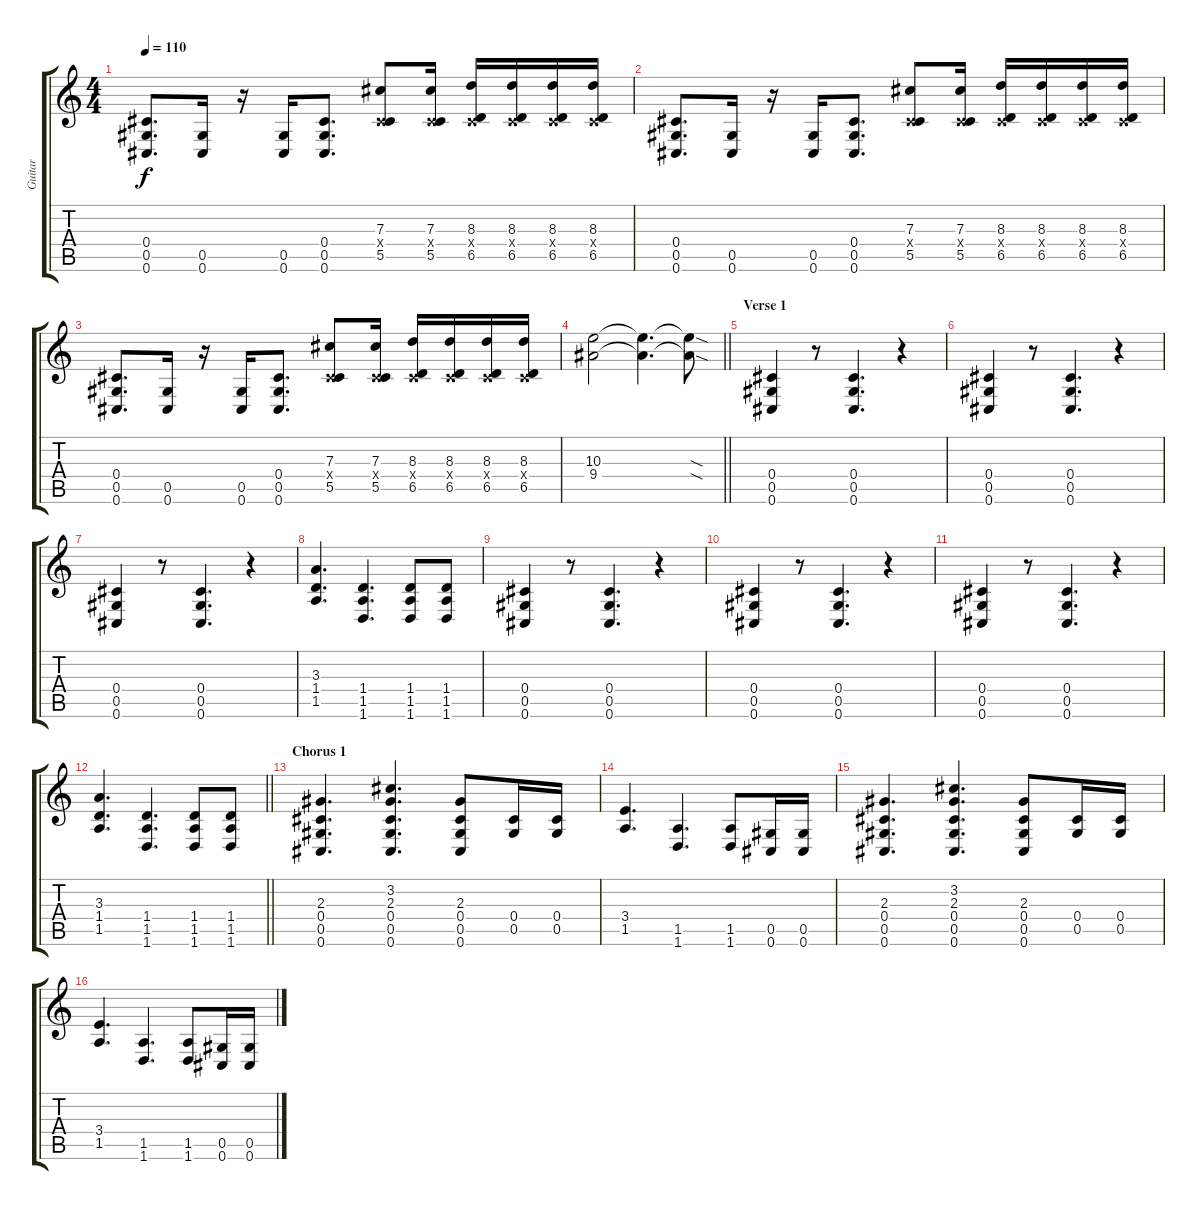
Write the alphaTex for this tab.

\track ("Guitar" "Guitar") {instrument distortionguitar}
\staff {score tabs}
\tuning (Eb4 Bb3 Gb3 Db3 Ab2 Db2) {hide}
\ts (4 4)
\tempo 110
\clef g2
\ks c
(0.4 0.5 0.6).8{d dy f} (0.5 0.6).16 r.16 (0.5 0.6).16 (0.4 0.5 0.6).8{d} (7.3 0.4{x} 5.5).8 (7.3 0.4{x} 5.5).16 (8.3 0.4{x} 6.5).16 (8.3 0.4{x} 6.5).16 (8.3 0.4{x} 6.5).16 (8.3 0.4{x} 6.5).16 |
(0.4 0.5 0.6).8{d} (0.5 0.6).16 r.16 (0.5 0.6).16 (0.4 0.5 0.6).8{d} (7.3 0.4{x} 5.5).8 (7.3 0.4{x} 5.5).16 (8.3 0.4{x} 6.5).16 (8.3 0.4{x} 6.5).16 (8.3 0.4{x} 6.5).16 (8.3 0.4{x} 6.5).16 |
(0.4 0.5 0.6).8{d} (0.5 0.6).16 r.16 (0.5 0.6).16 (0.4 0.5 0.6).8{d} (7.3 0.4{x} 5.5).8 (7.3 0.4{x} 5.5).16 (8.3 0.4{x} 6.5).16 (8.3 0.4{x} 6.5).16 (8.3 0.4{x} 6.5).16 (8.3 0.4{x} 6.5).16 |
\barLineRight lightlight
(10.3 9.4).2 (10.3{t} 9.4{t}).4{d} (10.3{sod t} 9.4{sod t}).8 |
\section ("" "Verse 1")
(0.4 0.5 0.6).4 r.8 (0.4 0.5 0.6).4{d} r.4 |
(0.4 0.5 0.6).4 r.8 (0.4 0.5 0.6).4{d} r.4 |
(0.4 0.5 0.6).4 r.8 (0.4 0.5 0.6).4{d} r.4 |
(3.3 1.4 1.5).4{d} (1.4 1.5 1.6).4{d} (1.4 1.5 1.6).8 (1.4 1.5 1.6).8 |
(0.4 0.5 0.6).4 r.8 (0.4 0.5 0.6).4{d} r.4 |
(0.4 0.5 0.6).4 r.8 (0.4 0.5 0.6).4{d} r.4 |
(0.4 0.5 0.6).4 r.8 (0.4 0.5 0.6).4{d} r.4 |
\barLineRight lightlight
(3.3 1.4 1.5).4{d} (1.4 1.5 1.6).4{d} (1.4 1.5 1.6).8 (1.4 1.5 1.6).8 |
\section ("" "Chorus 1")
(2.3 0.4 0.5 0.6).4{d} (3.2 2.3 0.4 0.5 0.6).4{d} (2.3 0.4 0.5 0.6).8 (0.4 0.5).16 (0.4 0.5).16 |
(3.4 1.5).4{d} (1.5 1.6).4{d} (1.5 1.6).8 (0.5 0.6).16 (0.5 0.6).16 |
(2.3 0.4 0.5 0.6).4{d} (3.2 2.3 0.4 0.5 0.6).4{d} (2.3 0.4 0.5 0.6).8 (0.4 0.5).16 (0.4 0.5).16 |
(3.4 1.5).4{d} (1.5 1.6).4{d} (1.5 1.6).8 (0.5 0.6).16 (0.5 0.6).16
